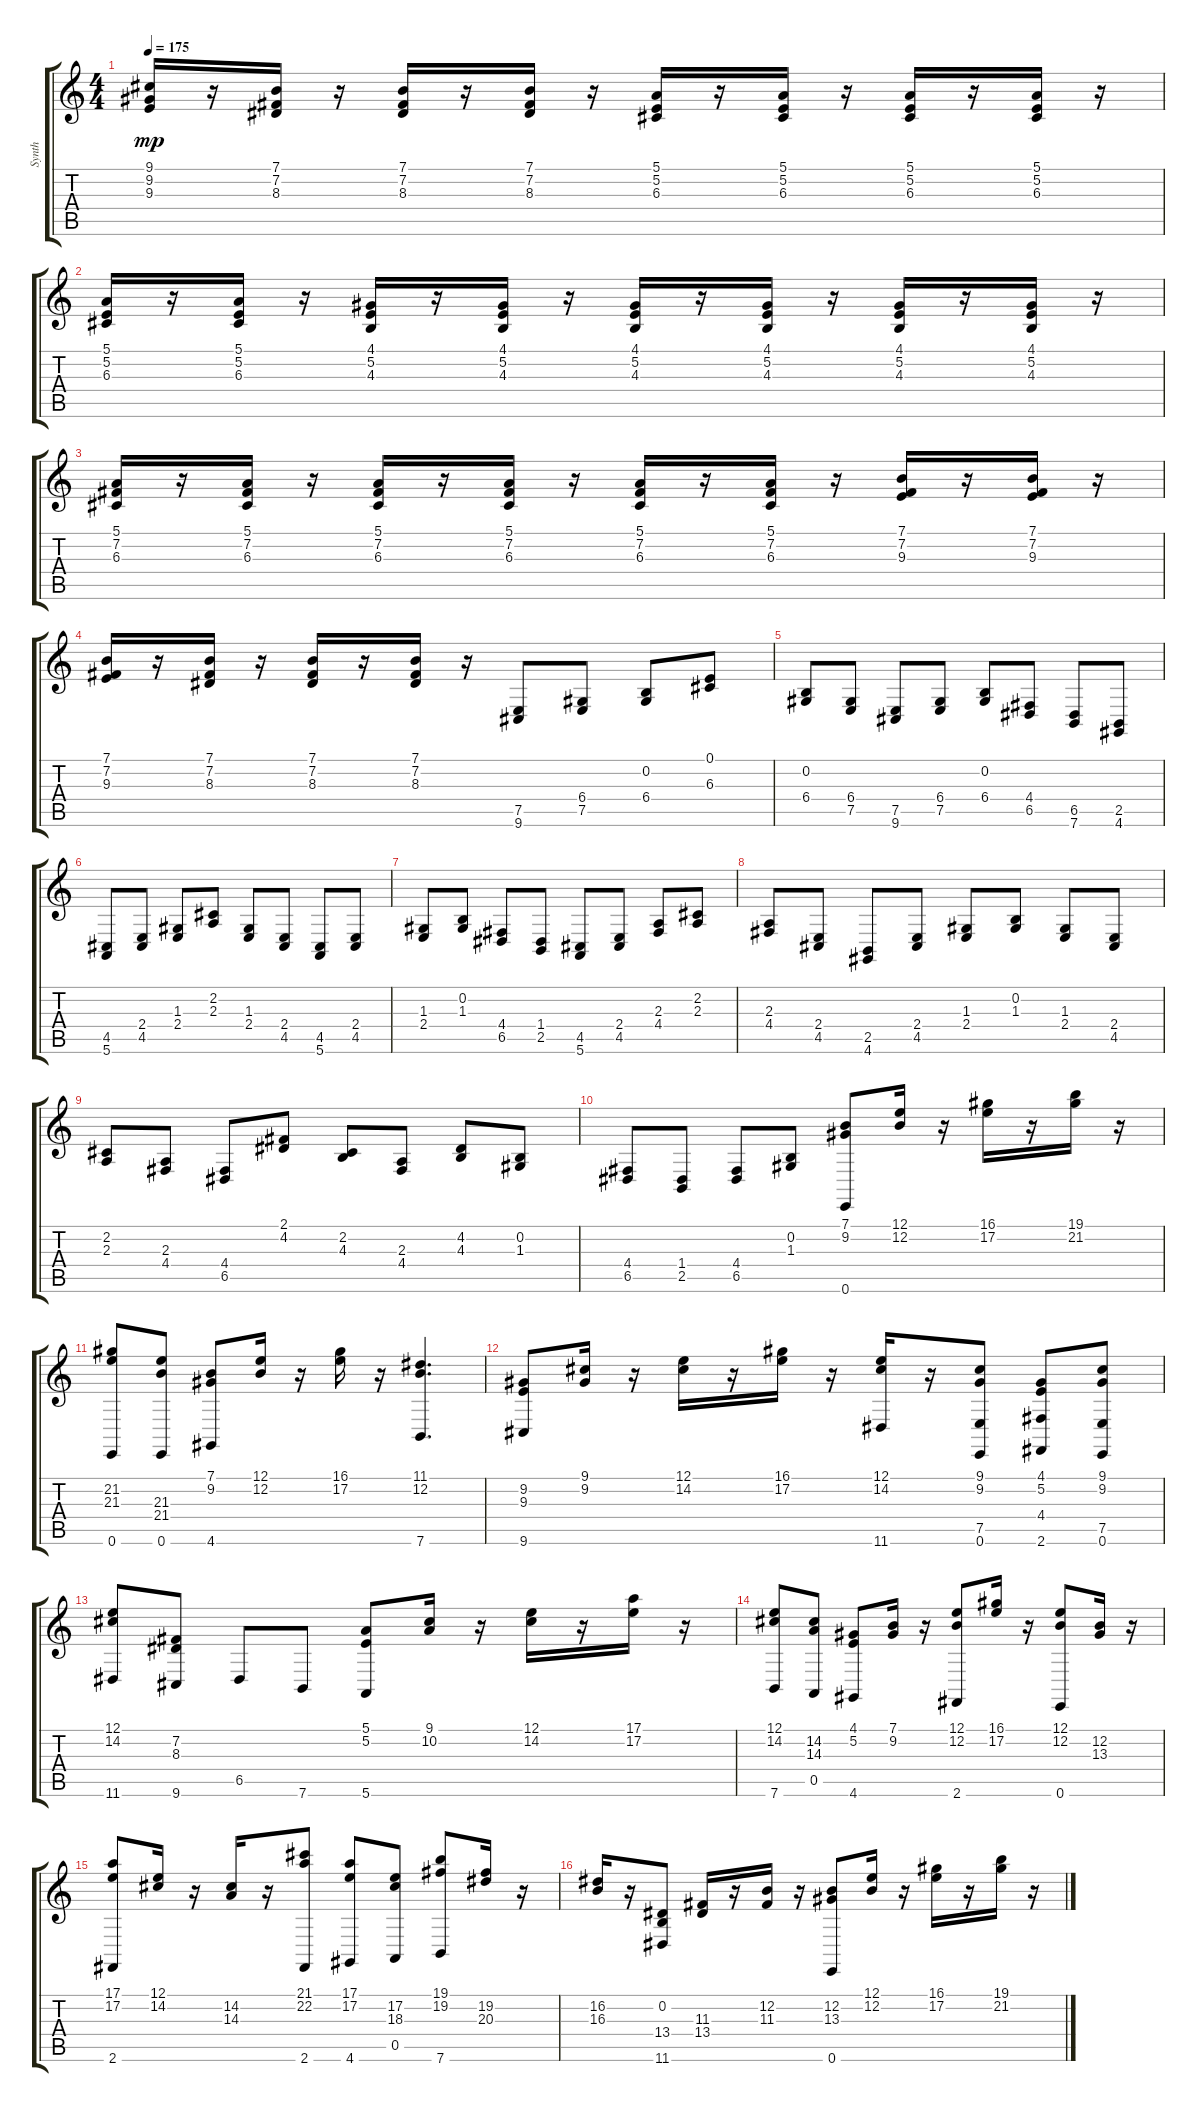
\track ("Synth" "Synth") {instrument stringensemble1}
\staff {score tabs}
\tuning (E4 B3 G3 D3 A2 E2) {hide}
\ts (4 4)
\tempo 175
\clef g2
\ks c
(9.1 9.2 9.3).16{dy mp} r.16 (7.1 7.2 8.3).16 r.16 (7.1 7.2 8.3).16 r.16 (7.1 7.2 8.3).16 r.16 (5.1 5.2 6.3).16 r.16 (5.1 5.2 6.3).16 r.16 (5.1 5.2 6.3).16 r.16 (5.1 5.2 6.3).16 r.16 |
(5.1 5.2 6.3).16 r.16 (5.1 5.2 6.3).16 r.16 (4.1 5.2 4.3).16 r.16 (4.1 5.2 4.3).16 r.16 (4.1 5.2 4.3).16 r.16 (4.1 5.2 4.3).16 r.16 (4.1 5.2 4.3).16 r.16 (4.1 5.2 4.3).16 r.16 |
(5.1 7.2 6.3).16 r.16 (5.1 7.2 6.3).16 r.16 (5.1 7.2 6.3).16 r.16 (5.1 7.2 6.3).16 r.16 (5.1 7.2 6.3).16 r.16 (5.1 7.2 6.3).16 r.16 (7.1 7.2 9.3).16 r.16 (7.1 7.2 9.3).16 r.16 |
(7.1 7.2 9.3).16 r.16 (7.1 7.2 8.3).16 r.16 (7.1 7.2 8.3).16 r.16 (7.1 7.2 8.3).16 r.16 (7.5 9.6).8 (6.4 7.5).8 (0.2 6.4).8 (0.1 6.3).8 |
(0.2 6.4).8 (6.4 7.5).8 (7.5 9.6).8 (6.4 7.5).8 (0.2 6.4).8 (4.4 6.5).8 (6.5 7.6).8 (2.5 4.6).8 |
(4.5 5.6).8 (2.4 4.5).8 (1.3 2.4).8 (2.2 2.3).8 (1.3 2.4).8 (2.4 4.5).8 (4.5 5.6).8 (2.4 4.5).8 |
(1.3 2.4).8 (0.2 1.3).8 (4.4 6.5).8 (1.4 2.5).8 (4.5 5.6).8 (2.4 4.5).8 (2.3 4.4).8 (2.2 2.3).8 |
(2.3 4.4).8 (2.4 4.5).8 (2.5 4.6).8 (2.4 4.5).8 (1.3 2.4).8 (0.2 1.3).8 (1.3 2.4).8 (2.4 4.5).8 |
(2.2 2.3).8 (2.3 4.4).8 (4.4 6.5).8 (2.1 4.2).8 (2.2 4.3).8 (2.3 4.4).8 (4.2 4.3).8 (0.2 1.3).8 |
(4.4 6.5).8 (1.4 2.5).8 (4.4 6.5).8 (0.2 1.3).8 (7.1 9.2 0.6).8 (12.1 12.2).16 r.16 (16.1 17.2).16 r.16 (19.1 21.2).16 r.16 |
(21.2 21.3 0.6).8 (21.3 21.4 0.6).8 (7.1 9.2 4.6).8 (12.1 12.2).16 r.16 (16.1 17.2).16 r.16 (11.1 12.2 7.6).4{d} |
(9.2 9.3 9.6).8 (9.1 9.2).16 r.16 (12.1 14.2).16 r.16 (16.1 17.2).16 r.16 (12.1 14.2 11.6).16 r.16 (9.1 9.2 7.5 0.6).8 (4.1 5.2 4.4 2.6).8 (9.1 9.2 7.5 0.6).8 |
(12.1 14.2 11.6).8 (7.2 8.3 9.6).8 6.5.8 7.6.8 (5.1 5.2 5.6).8 (9.1 10.2).16 r.16 (12.1 14.2).16 r.16 (17.1 17.2).16 r.16 |
(12.1 14.2 7.6).8 (14.2 14.3 0.5).8 (4.1 5.2 4.6).8 (7.1 9.2).16 r.16 (12.1 12.2 2.6).8 (16.1 17.2).16 r.16 (12.1 12.2 0.6).8 (12.2 13.3).16 r.16 |
(17.1 17.2 2.6).8 (12.1 14.2).16 r.16 (14.2 14.3).16 r.16 (21.1 22.2 2.6).8 (17.1 17.2 4.6).8 (17.2 18.3 0.5).8 (19.1 19.2 7.6).8 (19.2 20.3).16 r.16 |
(16.2 16.3).16 r.16 (0.2 13.4 11.6).8 (11.3 13.4).16 r.16 (12.2 11.3).16 r.16 (12.2 13.3 0.6).8 (12.1 12.2).16 r.16 (16.1 17.2).16 r.16 (19.1 21.2).16 r.16
